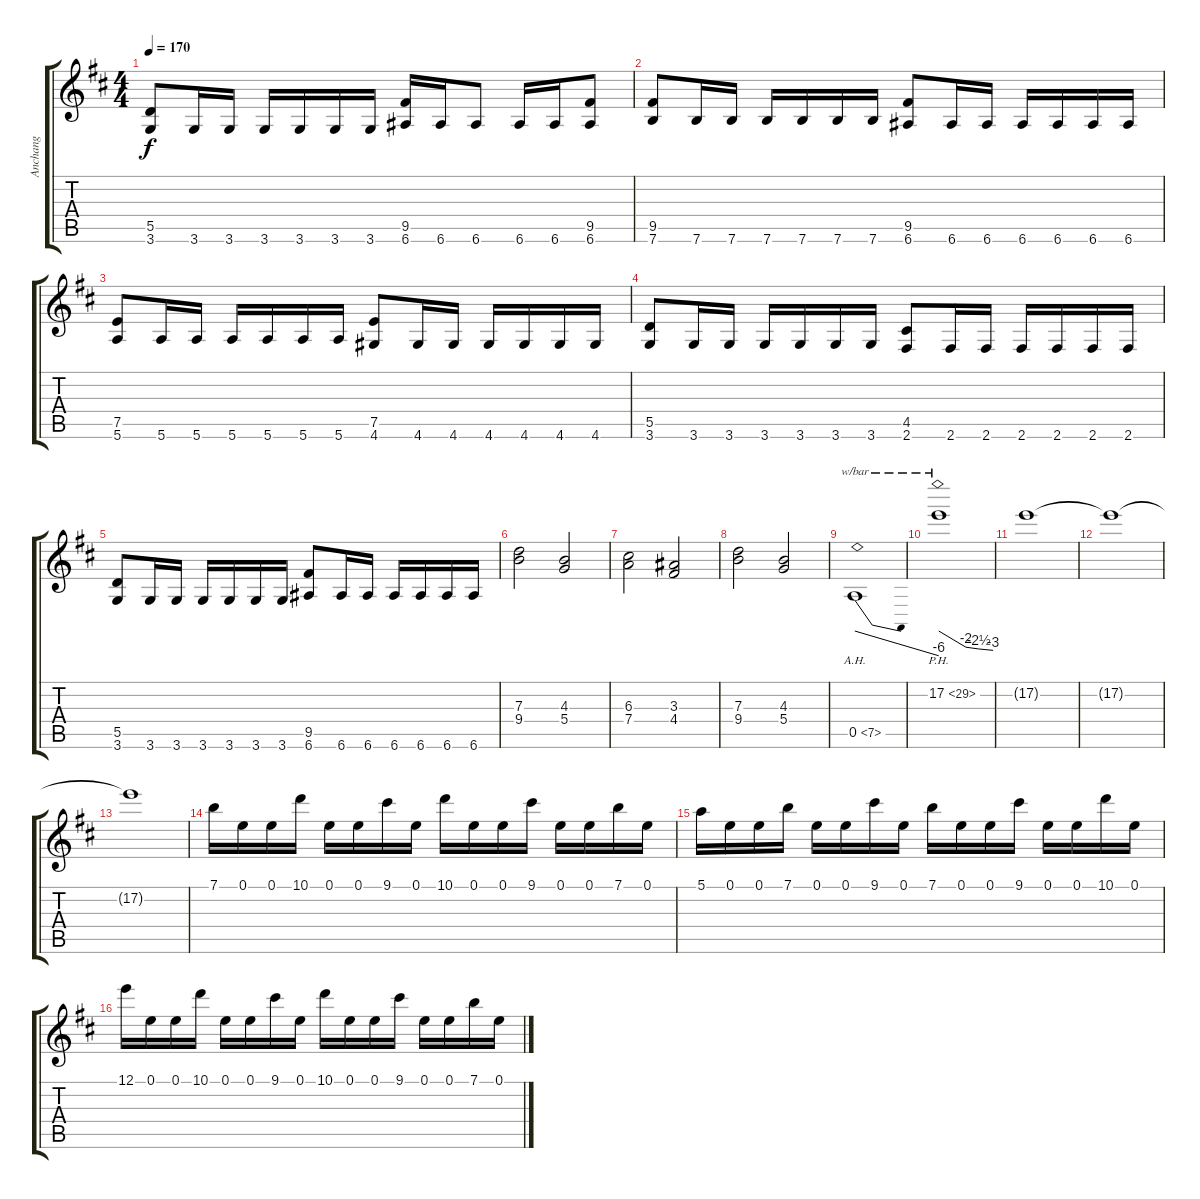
\track ("Anchang" "Anchang") {instrument overdrivenguitar}
\staff {score tabs}
\tuning (E4 B3 G3 D3 A2 E2) {hide}
\ts (4 4)
\tempo 170
\clef g2
\ks d
(5.5 3.6).8{dy f} 3.6.16 3.6.16 3.6.16 3.6.16 3.6.16 3.6.16 (9.5 6.6).16 6.6.16 6.6.8 6.6.16 6.6.16 (9.5 6.6).8 |
(9.5 7.6).8 7.6.16 7.6.16 7.6.16 7.6.16 7.6.16 7.6.16 (9.5 6.6).8 6.6.16 6.6.16 6.6.16 6.6.16 6.6.16 6.6.16 |
(7.5 5.6).8 5.6.16 5.6.16 5.6.16 5.6.16 5.6.16 5.6.16 (7.5 4.6).8 4.6.16 4.6.16 4.6.16 4.6.16 4.6.16 4.6.16 |
(5.5 3.6).8 3.6.16 3.6.16 3.6.16 3.6.16 3.6.16 3.6.16 (4.5 2.6).8 2.6.16 2.6.16 2.6.16 2.6.16 2.6.16 2.6.16 |
(5.5 3.6).8 3.6.16 3.6.16 3.6.16 3.6.16 3.6.16 3.6.16 (9.5 6.6).8 6.6.16 6.6.16 6.6.16 6.6.16 6.6.16 6.6.16 |
(7.3 9.4).2 (4.3 5.4).2 |
(6.3 7.4).2 (3.3 4.4).2 |
(7.3 9.4).2 (4.3 5.4).2 |
0.5{ah 7}.1{tbe (dive default 0 0 60 -24)} |
17.2{ph 12}.1{tbe (custom default 0 0 30 -8 44 -10 60 -12)} |
17.2{t}.1 |
17.2{t}.1 |
17.2{t}.1 |
7.1.16 0.1.16 0.1.16 10.1.16 0.1.16 0.1.16 9.1.16 0.1.16 10.1.16 0.1.16 0.1.16 9.1.16 0.1.16 0.1.16 7.1.16 0.1.16 |
5.1.16 0.1.16 0.1.16 7.1.16 0.1.16 0.1.16 9.1.16 0.1.16 7.1.16 0.1.16 0.1.16 9.1.16 0.1.16 0.1.16 10.1.16 0.1.16 |
12.1.16 0.1.16 0.1.16 10.1.16 0.1.16 0.1.16 9.1.16 0.1.16 10.1.16 0.1.16 0.1.16 9.1.16 0.1.16 0.1.16 7.1.16 0.1.16
